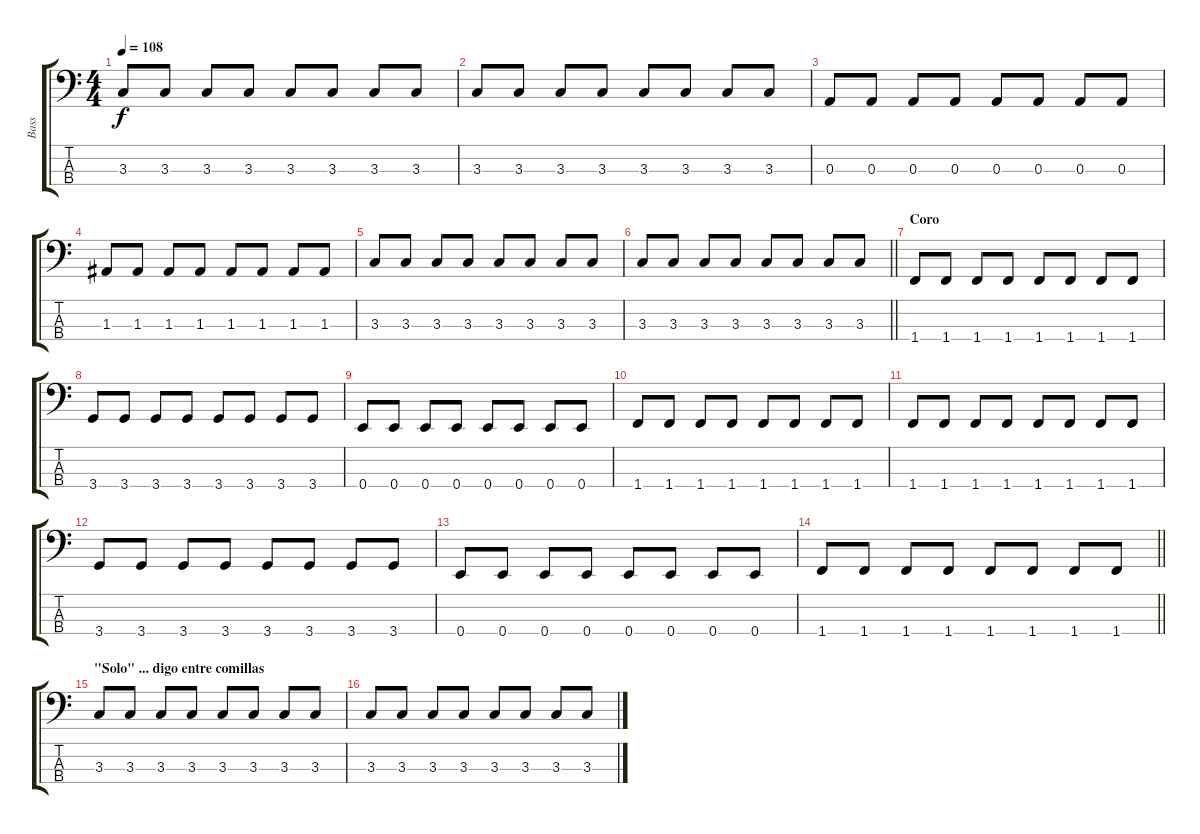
\track ("Bass" "Bass") {instrument electricbassfinger}
\staff {score tabs}
\tuning (G2 D2 A1 E1) {hide}
\ts (4 4)
\tempo 108
\clef f4
\ks c
3.3.8{dy f} 3.3.8 3.3.8 3.3.8 3.3.8 3.3.8 3.3.8 3.3.8 |
3.3.8 3.3.8 3.3.8 3.3.8 3.3.8 3.3.8 3.3.8 3.3.8 |
0.3.8 0.3.8 0.3.8 0.3.8 0.3.8 0.3.8 0.3.8 0.3.8 |
1.3.8 1.3.8 1.3.8 1.3.8 1.3.8 1.3.8 1.3.8 1.3.8 |
3.3.8 3.3.8 3.3.8 3.3.8 3.3.8 3.3.8 3.3.8 3.3.8 |
\barLineRight lightlight
3.3.8 3.3.8 3.3.8 3.3.8 3.3.8 3.3.8 3.3.8 3.3.8 |
\section ("" "Coro")
1.4.8 1.4.8 1.4.8 1.4.8 1.4.8 1.4.8 1.4.8 1.4.8 |
3.4.8 3.4.8 3.4.8 3.4.8 3.4.8 3.4.8 3.4.8 3.4.8 |
0.4.8 0.4.8 0.4.8 0.4.8 0.4.8 0.4.8 0.4.8 0.4.8 |
1.4.8 1.4.8 1.4.8 1.4.8 1.4.8 1.4.8 1.4.8 1.4.8 |
1.4.8 1.4.8 1.4.8 1.4.8 1.4.8 1.4.8 1.4.8 1.4.8 |
3.4.8 3.4.8 3.4.8 3.4.8 3.4.8 3.4.8 3.4.8 3.4.8 |
0.4.8 0.4.8 0.4.8 0.4.8 0.4.8 0.4.8 0.4.8 0.4.8 |
\barLineRight lightlight
1.4.8 1.4.8 1.4.8 1.4.8 1.4.8 1.4.8 1.4.8 1.4.8 |
\section ("" "\"Solo\" ... digo entre comillas")
3.3.8 3.3.8 3.3.8 3.3.8 3.3.8 3.3.8 3.3.8 3.3.8 |
3.3.8 3.3.8 3.3.8 3.3.8 3.3.8 3.3.8 3.3.8 3.3.8
